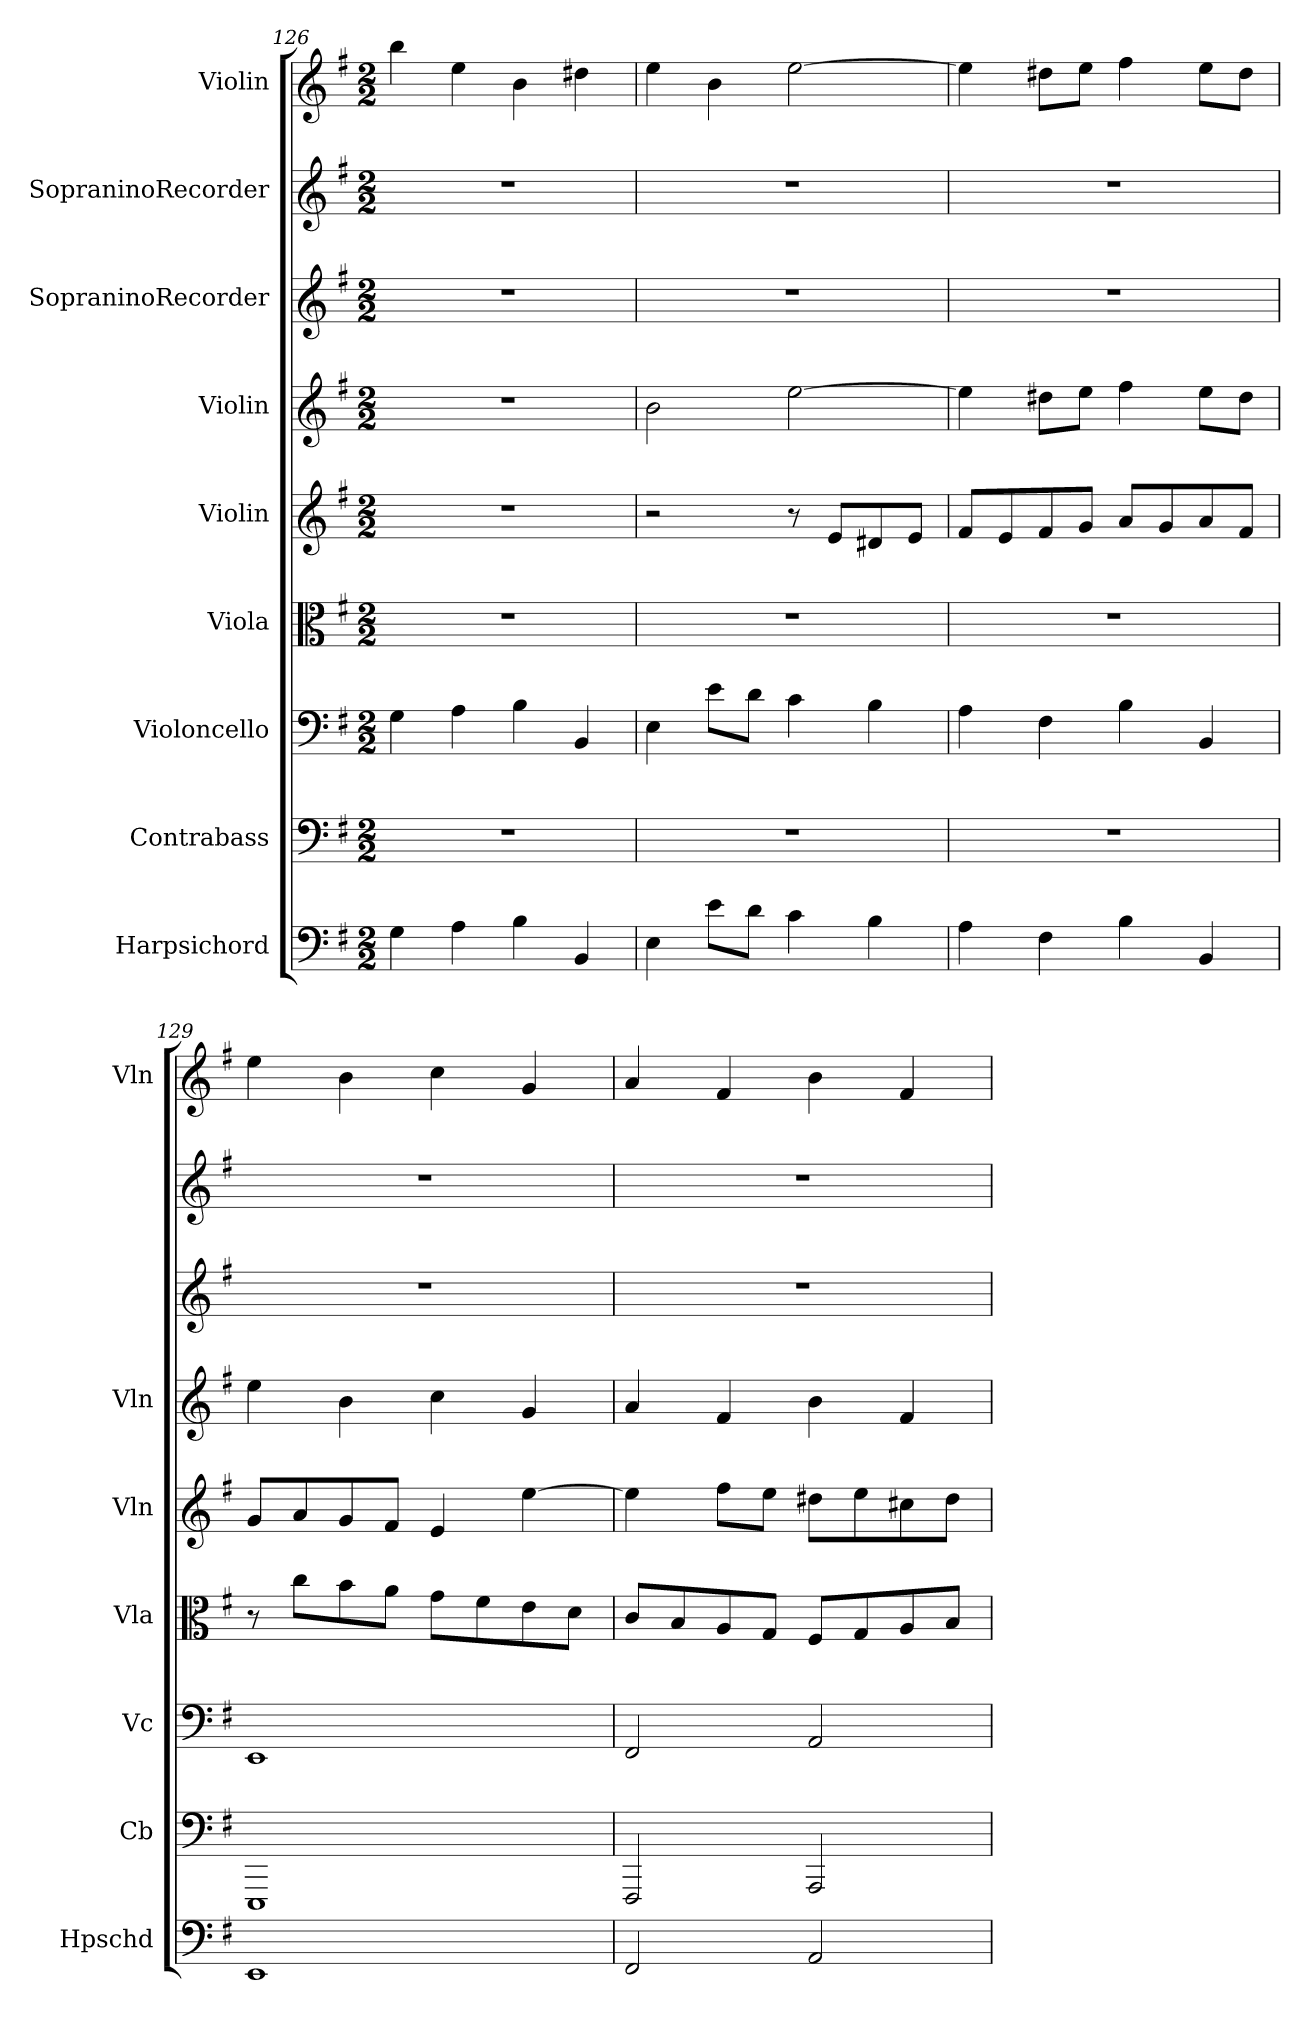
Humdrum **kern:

**kern	**kern	**kern	**kern	**kern	**kern	**kern	**kern	**kern
*part9	*part8	*part7	*part6	*part5	*part4	*part3	*part2	*part1
*staff9	*staff8	*staff7	*staff6	*staff5	*staff4	*staff3	*staff2	*staff1
*I"Harpsichord	*I"Contrabass	*I"Violoncello	*I"Viola	*I"Violin	*I"Violin	*I"SopraninoRecorder	*I"SopraninoRecorder	*I"Violin
*I'Hpschd	*I'Cb	*I'Vc	*I'Vla	*I'Vln	*I'Vln	*	*	*I'Vln
*clefF4	*clefF4	*clefF4	*clefC3	*clefG2	*clefG2	*clefG2	*clefG2	*clefG2
*k[f#]	*k[f#]	*k[f#]	*k[f#]	*k[f#]	*k[f#]	*k[f#]	*k[f#]	*k[f#]
*G:	*G:	*G:	*G:	*G:	*G:	*G:	*G:	*G:
*M2/2	*M2/2	*M2/2	*M2/2	*M2/2	*M2/2	*M2/2	*M2/2	*M2/2
=126	=126	=126	=126	=126	=126	=126	=126	=126
4G\	1r	4G\	1r	1r	1r	1r	1r	4bb\
4A\	.	4A\	.	.	.	.	.	4ee\
4B\	.	4B\	.	.	.	.	.	4b\
4BB/	.	4BB/	.	.	.	.	.	4dd#X\
=127	=127	=127	=127	=127	=127	=127	=127	=127
4E\	1r	4E\	1r	2r	2b\	1r	1r	4ee\
8e\L	.	8e\L	.	.	.	.	.	4b\
8d\J	.	8d\J	.	.	.	.	.	.
4c\	.	4c\	.	8r	[2ee\	.	.	[2ee\
.	.	.	.	8e/L	.	.	.	.
4B\	.	4B\	.	8d#X/	.	.	.	.
.	.	.	.	8e/J	.	.	.	.
=128	=128	=128	=128	=128	=128	=128	=128	=128
4A\	1r	4A\	1r	8f#/L	4ee\]	1r	1r	4ee\]
.	.	.	.	8e/	.	.	.	.
4F#\	.	4F#\	.	8f#/	8dd#X\L	.	.	8dd#X\L
.	.	.	.	8g/J	8ee\J	.	.	8ee\J
4B\	.	4B\	.	8a/L	4ff#\	.	.	4ff#\
.	.	.	.	8g/	.	.	.	.
4BB/	.	4BB/	.	8a/	8ee\L	.	.	8ee\L
.	.	.	.	8f#/J	8dd#\J	.	.	8dd#\J
=129	=129	=129	=129	=129	=129	=129	=129	=129
1EE/	1EEE/	1EE/	8r	8g/L	4ee\	1r	1r	4ee\
.	.	.	8cc\L	8a/	.	.	.	.
.	.	.	8b\	8g/	4b\	.	.	4b\
.	.	.	8a\J	8f#/J	.	.	.	.
.	.	.	8g\L	4e/	4cc\	.	.	4cc\
.	.	.	8f#\	.	.	.	.	.
.	.	.	8e\	[4ee\	4g/	.	.	4g/
.	.	.	8d\J	.	.	.	.	.
=130	=130	=130	=130	=130	=130	=130	=130	=130
2FF#/	2FFF#/	2FF#/	8c/L	4ee\]	4a/	1r	1r	4a/
.	.	.	8B/	.	.	.	.	.
.	.	.	8A/	8ff#\L	4f#/	.	.	4f#/
.	.	.	8G/J	8ee\J	.	.	.	.
2AA/	2AAA/	2AA/	8F#/L	8dd#X\L	4b\	.	.	4b\
.	.	.	8G/	8ee\	.	.	.	.
.	.	.	8A/	8cc#X\	4f#/	.	.	4f#/
.	.	.	8B/J	8dd#\J	.	.	.	.
=	=	=	=	=	=	=	=	=
*-	*-	*-	*-	*-	*-	*-	*-	*-
